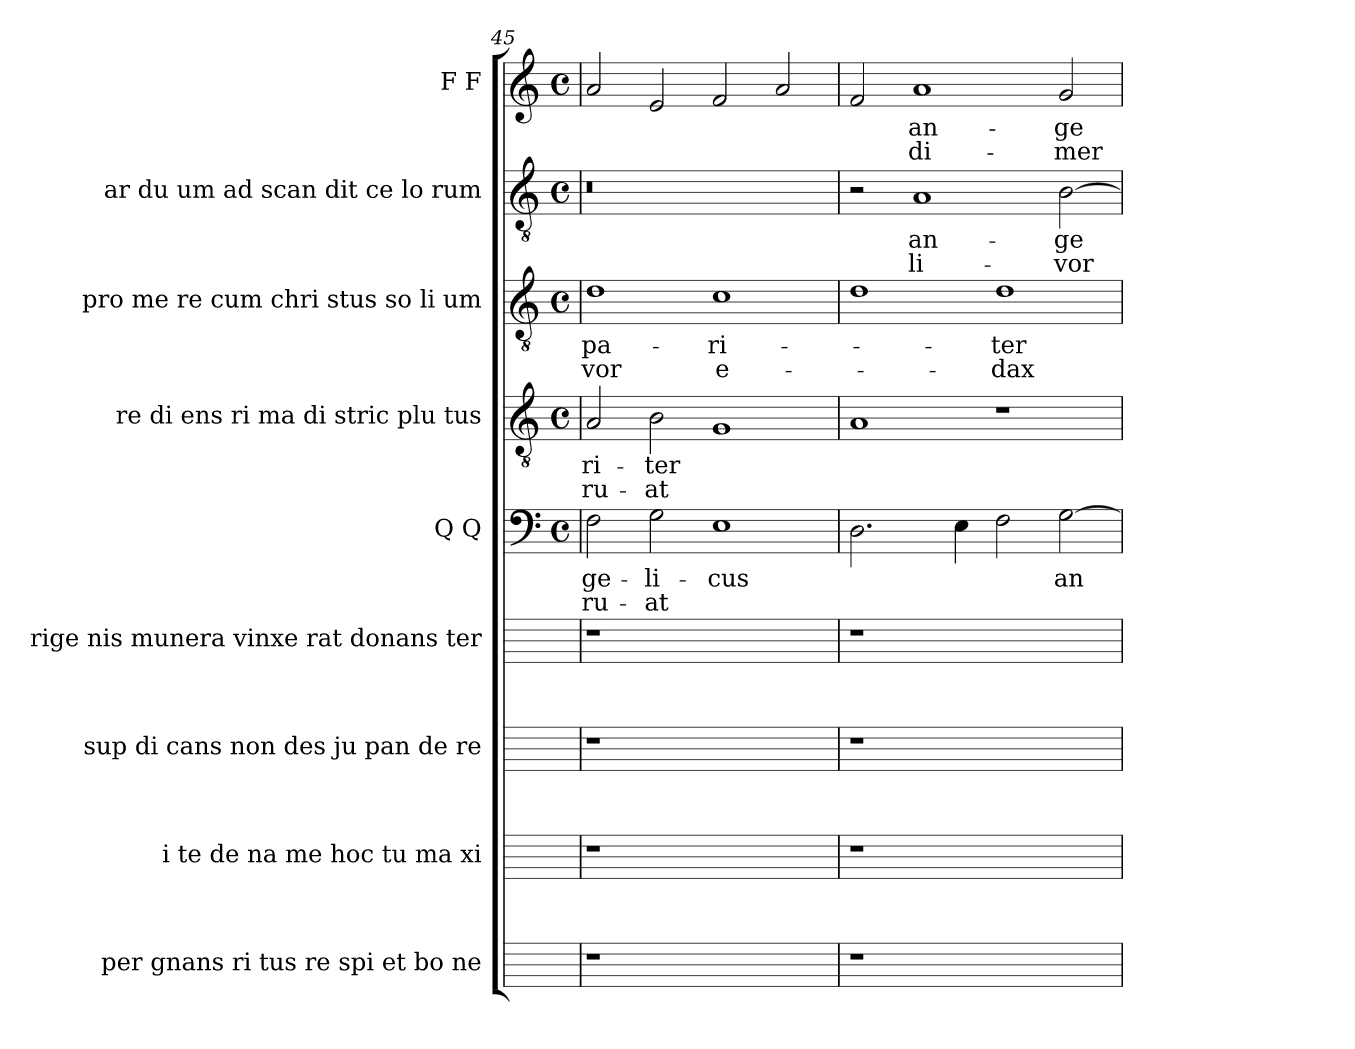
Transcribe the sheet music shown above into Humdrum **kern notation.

**kern	**kern	**kern	**kern	**kern	**text	**text	**kern	**text	**text	**kern	**text	**text	**kern	**text	**text	**kern	**text	**text
*part9	*part8	*part7	*part6	*part5	*part5	*part5	*part4	*part4	*part4	*part3	*part3	*part3	*part2	*part2	*part2	*part1	*part1	*part1
*staff9	*staff8	*staff7	*staff6	*staff5	*staff5	*staff5	*staff4	*staff4	*staff4	*staff3	*staff3	*staff3	*staff2	*staff2	*staff2	*staff1	*staff1	*staff1
*I"per  gnans  ri tus re  spi  et bo ne	*I"i  te de  na  me hoc tu  ma xi	*I"sup  di cans non des  ju  pan de re	*I"rige nis munera  vinxe rat donans ter	*I"Q  Q	*	*	*I"re di ens  ri ma di stric  plu  tus	*	*	*I"pro me re cum chri  stus so li um	*	*	*I"ar du um  ad  scan dit  ce lo rum	*	*	*I"F  F	*	*
*	*	*I'P	*	*	*	*	*	*	*	*I'Ch	*	*	*	*	*	*	*	*
*	*	*	*	*clefF4	*	*	*clefGv2	*	*	*clefGv2	*	*	*clefGv2	*	*	*clefG2	*	*
*	*	*	*	*M4/4	*	*	*M4/4	*	*	*M4/4	*	*	*M4/4	*	*	*M4/4	*	*
*	*	*	*	*met(c)	*	*	*met(c)	*	*	*met(c)	*	*	*met(c)	*	*	*met(c)	*	*
=45	=45	=45	=45	=45	=45!	=45!	=45	=45!	=45!	=45	=45!	=45!	=45	=45!	=45!	=45!	=45!	=45!
!	!	!	!	!	!LO:LY:b:cj	!LO:LY:b:cj	!	!LO:LY:b:cj	!LO:LY:b:cj	!	!LO:LY:b:cj	!LO:LY:b:cj	!	!	!	!	!	!
1r	1r	1r	1r	2F\	-ge-	-ru-	2A/	-ri-	-ru-	1d	-pa-	-vor	0r	.	.	2a/	.	.
!	!	!	!	!	!LO:LY:b:cj	!LO:LY:b:cj	!	!LO:LY:b	!LO:LY:b:cj	!	!	!	!	!	!	!	!	!
.	.	.	.	2G\	-li-	-at	2B\	-ter	at	.	.	.	.	.	.	2e/	.	.
!	!	!	!	!	!LO:LY:b:cj	!	!	!	!	!	!LO:LY:b:cj	!LO:LY:b:rj	!	!	!	!	!	!
1ryy	1ryy	1ryy	1ryy	1E	cus	.	1G	.	.	1c	ri-	-e-	.	.	.	2f/	.	.
.	.	.	.	.	.	.	.	.	.	.	.	.	.	.	.	2a/	.	.
!!LO:LB:g=z
=46	=46	=46	=46	=46	=46!	=46!	=46	=46!	=46!	=46	=46!	=46!	=46	=46!	=46!	=46!	=46!	=46!
1r	1r	1r	1r	2.D\	.	.	1A	.	.	1d	.	.	2r	.	.	2f/	.	.
!	!	!	!	!	!	!	!	!	!	!	!	!	!	!LO:LY:b:cj	!LO:LY:b:cj	!	!LO:LY:b:cj	!LO:LY:b:cj
.	.	.	.	.	.	.	.	.	.	.	.	.	1A	an-	-li-	1a	an-	-di-
.	.	.	.	4E\	.	.	.	.	.	.	.	.	.	.	.	.	.	.
!	!	!	!	!	!	!	!	!	!	!	!LO:LY:b:cj	!LO:LY:b:cj	!	!	!	!	!	!
1ryy	1ryy	1ryy	1ryy	2F\	.	.	1r	.	.	1d	-ter	dax	.	.	.	.	.	.
!	!	!	!	!	!LO:LY:b:cj	!	!	!	!	!	!	!	!	!LO:LY:b:cj	!LO:LY:b	!	!LO:LY:b:cj	!LO:LY:b:cj
.	.	.	.	[>2G\	an-	.	.	.	.	.	.	.	[>2B\	-ge-	-vor	2g/	-ge-	-mer-
=	=	=	=	=	=!	=!	=	=!	=!	=	=!	=!	=	=!	=!	=!	=!	=!
*-	*-	*-	*-	*-	*-	*-	*-	*-	*-	*-	*-	*-	*-	*-	*-	*-	*-	*-
